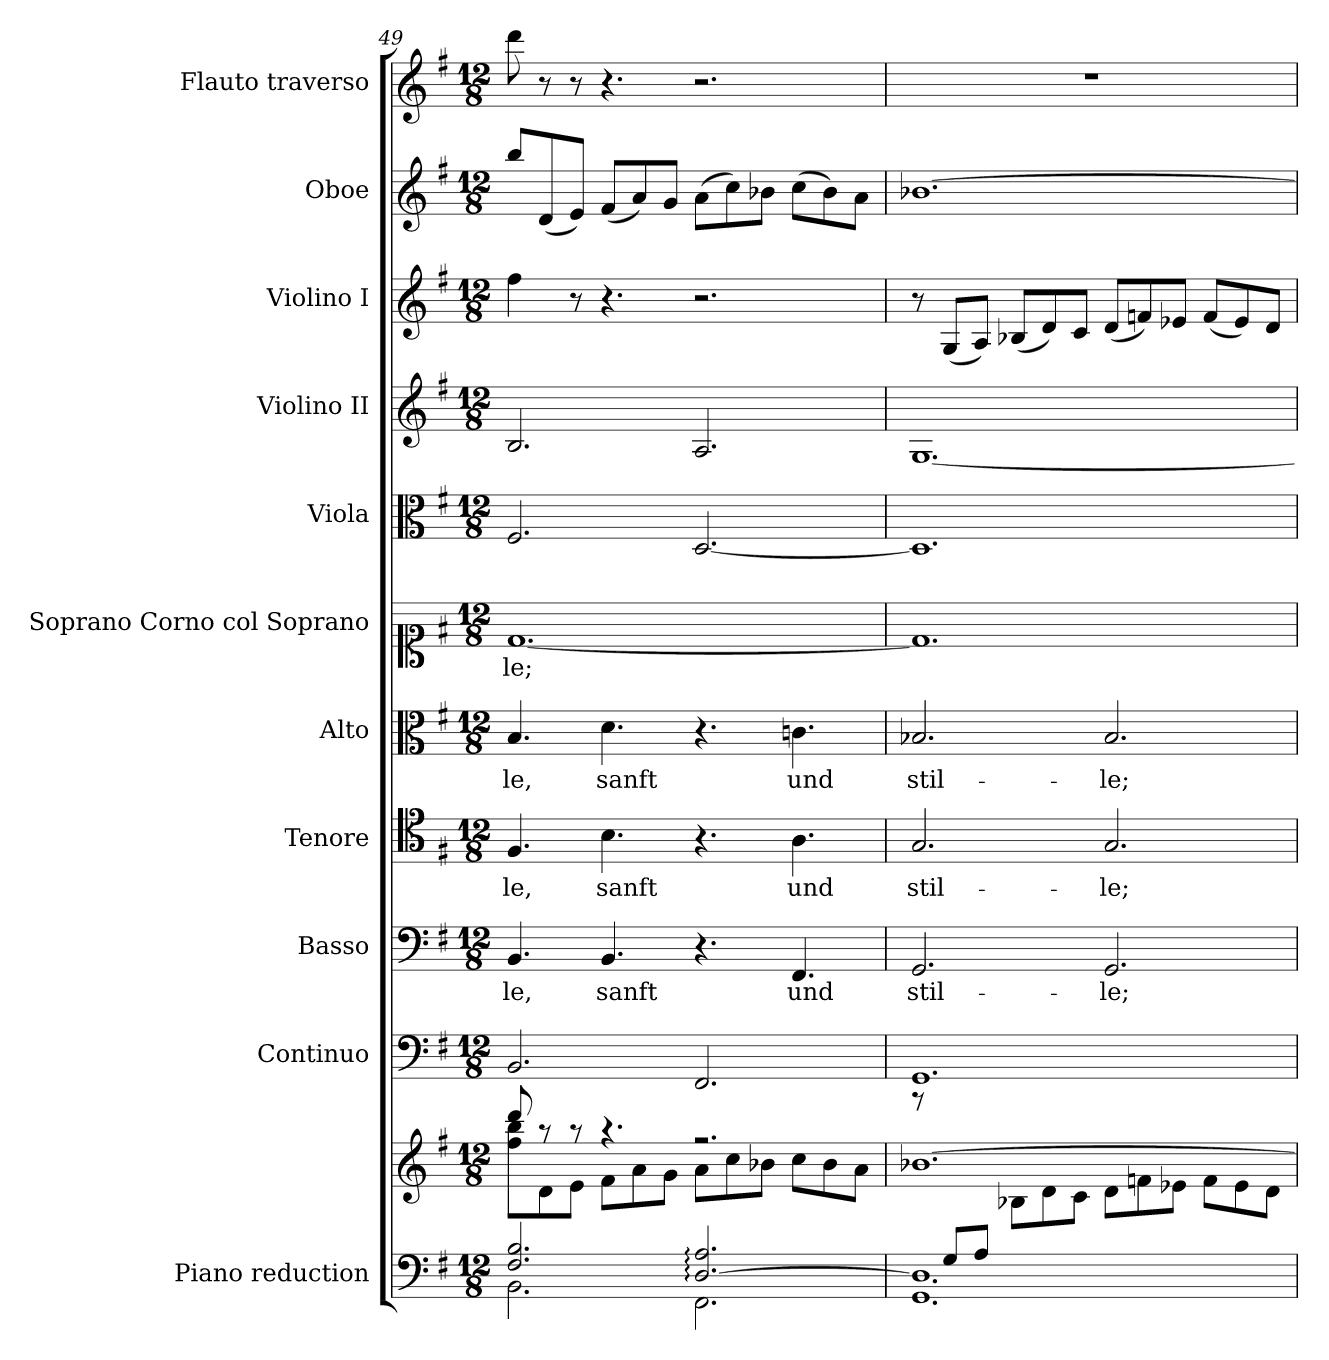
**kern	**kern	**kern	**kern	**text	**kern	**text	**kern	**text	**kern	**text	**kern	**kern	**kern	**kern	**kern
*part11	*part11	*part10	*part9	*part9	*part8	*part8	*part7	*part7	*part6	*part6	*part5	*part4	*part3	*part2	*part1
*staff12	*staff11	*staff10	*staff9	*staff9	*staff8	*staff8	*staff7	*staff7	*staff6	*staff6	*staff5	*staff4	*staff3	*staff2	*staff1
*I"Piano reduction	*	*I"Continuo	*I"Basso	*	*I"Tenore	*	*I"Alto	*	*I"Soprano Corno col Soprano	*	*I"Viola	*I"Violino II	*I"Violino I	*I"Oboe	*I"Flauto traverso
*I'Pno	*	*	*	*	*	*	*	*	*	*	*I'Vla	*I'Vln	*I'Vln	*I'Ob	*I'Fl
*clefF4	*clefG2	*clefF4	*clefF4	*	*clefC4	*	*clefC3	*	*clefC1	*	*clefC3	*clefG2	*clefG2	*clefG2	*clefG2
*k[f#]	*k[f#]	*k[f#]	*k[f#]	*	*k[f#]	*	*k[f#]	*	*k[f#]	*	*k[f#]	*k[f#]	*k[f#]	*k[f#]	*k[f#]
*M12/8	*M12/8	*M12/8	*M12/8	*	*M12/8	*	*M12/8	*	*M12/8	*	*M12/8	*M12/8	*M12/8	*M12/8	*M12/8
=49	=49	=49	=49	=49	=49	=49	=49	=49	=49	=49	=49	=49	=49	=49	=49
*^	*^	*	*	*	*	*	*	*	*	*	*	*	*	*	*
!	!	!	!	!	!	!LO:LY:b	!	!LO:LY:b	!	!LO:LY:b	!	!LO:LY:b	!	!	!	!	!
2.F#/ 2.B/	2.BB\	8ddd/	8ff#\ 8bb\L	2.BB/	4.BB/	-le,	4.F#/	-le,	4.B/	-le,	[1.d	-le;	2.F#/	2.B/	4ff#\	8bb/L	8ddd\
.	.	8r	8d\	.	.	.	.	.	.	.	.	.	.	.	.	(<8d/	8r
.	.	8r	8e\J	.	.	.	.	.	.	.	.	.	.	.	8r	8e/J)	8r
!	!	!	!	!	!	!LO:LY:b	!	!LO:LY:b	!	!LO:LY:b	!	!	!	!	!	!	!
.	.	4.r	8f#\L	.	4.BB/	sanft	4.B\	sanft	4.d\	sanft	.	.	.	.	4.r	(<8f#/L	4.r
.	.	.	8a\	.	.	.	.	.	.	.	.	.	.	.	.	8a/)	.
.	.	.	8g\J	.	.	.	.	.	.	.	.	.	.	.	.	8g/J	.
[2.D/: 2.A/:	2.FF#\	2.r	8a\L	2.FF#/	4.r	.	4.r	.	4.r	.	.	.	[2.D/	2.A/	2.r	(>8a\L	2.r
.	.	.	8cc\	.	.	.	.	.	.	.	.	.	.	.	.	8cc\)	.
.	.	.	8b-X\J	.	.	.	.	.	.	.	.	.	.	.	.	8b-X\J	.
!	!	!	!	!	!	!LO:LY:b	!	!LO:LY:b	!	!LO:LY:b	!	!	!	!	!	!	!
.	.	.	8cc\L	.	4.FF#/	und	4.A\	und	4.cn\	und	.	.	.	.	.	(>8cc\L	.
.	.	.	8b-\	.	.	.	.	.	.	.	.	.	.	.	.	8b-\)	.
.	.	.	8a\J	.	.	.	.	.	.	.	.	.	.	.	.	8a\J	.
=50	=50	=50	=50	=50	=50	=50	=50	=50	=50	=50	=50	=50	=50	=50	=50	=50	=50
!	!	!	!	!	!	!LO:LY:b	!	!LO:LY:b	!	!LO:LY:b	!	!	!	!	!	!	!
8ryy	1.GG 1.D]	[1.b-X	8rggg	1.GG	2.GG/	stil-	2.G/	stil-	2.B-X/	stil-	1.d]	.	1.D]	[1.G	8r	[1.b-X	1.r
8G/L	.	.	4ryy	.	.	.	.	.	.	.	.	.	.	.	(<8G/L	.	.
8A/J	.	.	.	.	.	.	.	.	.	.	.	.	.	.	8A/J)	.	.
1ryy	.	.	8B-X\L	.	.	.	.	.	.	.	.	.	.	.	(<8B-X/L	.	.
.	.	.	8d\	.	.	.	.	.	.	.	.	.	.	.	8d/)	.	.
.	.	.	8c\J	.	.	.	.	.	.	.	.	.	.	.	8c/J	.	.
!	!	!	!	!	!	!LO:LY:b	!	!LO:LY:b	!	!LO:LY:b	!	!	!	!	!	!	!
.	.	.	8d\L	.	2.GG/	-le;	2.G/	-le;	2.B-/	-le;	.	.	.	.	(<8d/L	.	.
.	.	.	8fn\	.	.	.	.	.	.	.	.	.	.	.	8fn/)	.	.
.	.	.	8e-X\J	.	.	.	.	.	.	.	.	.	.	.	8e-X/J	.	.
.	.	.	8f\L	.	.	.	.	.	.	.	.	.	.	.	(<8f/L	.	.
.	.	.	8e-\	.	.	.	.	.	.	.	.	.	.	.	8e-/)	.	.
8ryy	.	.	8d\J	.	.	.	.	.	.	.	.	.	.	.	8d/J	.	.
*v	*v	*	*	*	*	*	*	*	*	*	*	*	*	*	*	*	*
*	*v	*v	*	*	*	*	*	*	*	*	*	*	*	*	*	*
=	=	=	=	=	=	=	=	=	=	=	=	=	=	=	=
*-	*-	*-	*-	*-	*-	*-	*-	*-	*-	*-	*-	*-	*-	*-	*-
